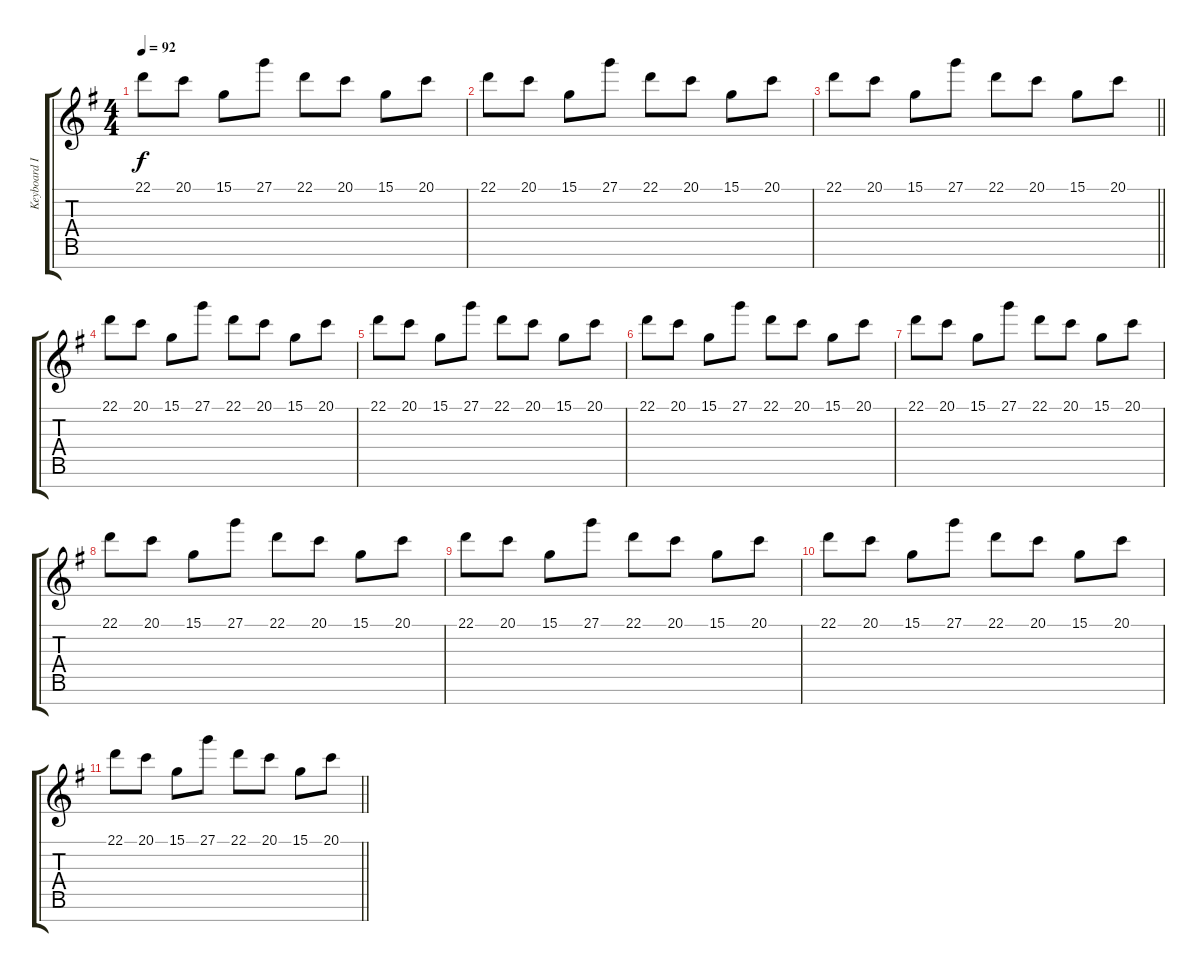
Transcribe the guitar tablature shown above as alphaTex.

\track ("Keyboard I" "Keyboard I") {instrument electricgrandpiano}
\staff {score tabs}
\tuning (E4 B3 G3 D3 A2 E2 B1) {hide}
\ts (4 4)
\tempo 92
\clef g2
\ks g
22.1.8{dy f} 20.1.8 15.1.8 27.1.8 22.1.8 20.1.8 15.1.8 20.1.8 |
22.1.8 20.1.8 15.1.8 27.1.8 22.1.8 20.1.8 15.1.8 20.1.8 |
\barLineRight lightlight
22.1.8 20.1.8 15.1.8 27.1.8 22.1.8 20.1.8 15.1.8 20.1.8 |
\section ("" "")
22.1.8 20.1.8 15.1.8 27.1.8 22.1.8 20.1.8 15.1.8 20.1.8 |
22.1.8 20.1.8 15.1.8 27.1.8 22.1.8 20.1.8 15.1.8 20.1.8 |
22.1.8 20.1.8 15.1.8 27.1.8 22.1.8 20.1.8 15.1.8 20.1.8 |
22.1.8 20.1.8 15.1.8 27.1.8 22.1.8 20.1.8 15.1.8 20.1.8 |
22.1.8 20.1.8 15.1.8 27.1.8 22.1.8 20.1.8 15.1.8 20.1.8 |
22.1.8 20.1.8 15.1.8 27.1.8 22.1.8 20.1.8 15.1.8 20.1.8 |
22.1.8 20.1.8 15.1.8 27.1.8 22.1.8 20.1.8 15.1.8 20.1.8 |
\barLineRight lightlight
22.1.8 20.1.8 15.1.8 27.1.8 22.1.8 20.1.8 15.1.8 20.1.8
